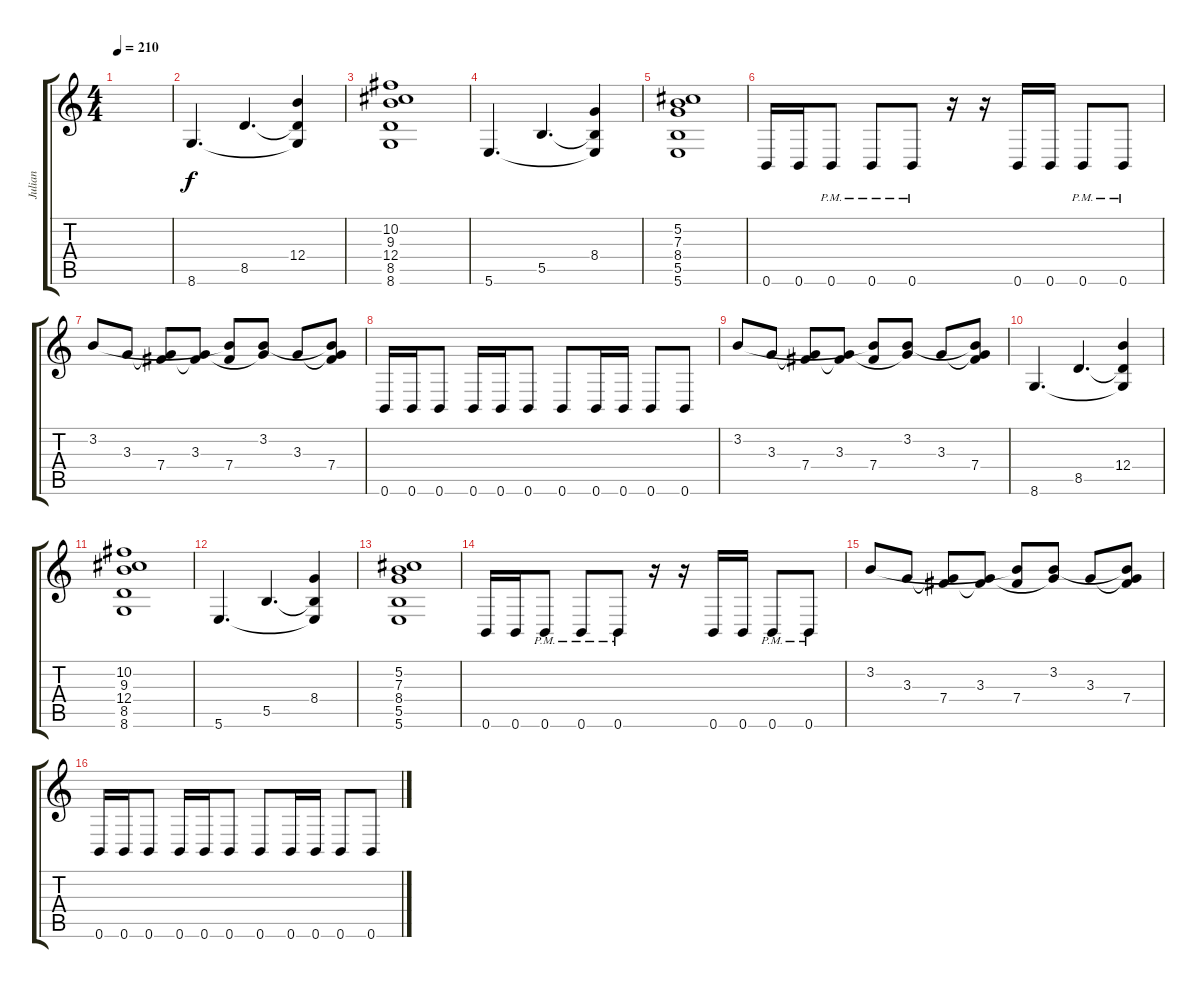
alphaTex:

\track ("Julian" "Julian") {instrument overdrivenguitar}
\staff {score tabs}
\tuning (Db4 Ab3 E3 B2 Gb2 B1) {hide}
\ts (4 4)
\tempo 210
\clef g2
\ks c
|
8.6.4{d} 8.5.4{d} (12.4 8.5{t} 8.6{t}).4 |
(10.2 9.3 12.4 8.5 8.6).1 |
5.6.4{d} 5.5.4{d} (8.4 5.5{t} 5.6{t}).4 |
(5.2 7.3 8.4 5.5 5.6).1 |
0.6.16 0.6.16 0.6{pm}.8 0.6{pm}.8 0.6{pm}.8 r.16 r.16 0.6.16 0.6.16 0.6{pm}.8 0.6{pm}.8 |
3.2.8 3.3.8 (3.3{t} 7.4).8 (3.3 7.4{t}).8 (3.2{t} 7.4).8 (3.2 3.3{t}).8 3.3.8 (3.2{t} 3.3{t} 7.4).8 |
0.6.16 0.6.16 0.6.8 0.6.16 0.6.16 0.6.8 0.6.8 0.6.16 0.6.16 0.6.8 0.6.8 |
3.2.8 3.3.8 (3.3{t} 7.4).8 (3.3 7.4{t}).8 (3.2{t} 7.4).8 (3.2 3.3{t}).8 3.3.8 (3.2{t} 3.3{t} 7.4).8 |
8.6.4{d} 8.5.4{d} (12.4 8.5{t} 8.6{t}).4 |
(10.2 9.3 12.4 8.5 8.6).1 |
5.6.4{d} 5.5.4{d} (8.4 5.5{t} 5.6{t}).4 |
(5.2 7.3 8.4 5.5 5.6).1 |
0.6.16 0.6.16 0.6{pm}.8 0.6{pm}.8 0.6{pm}.8 r.16 r.16 0.6.16 0.6.16 0.6{pm}.8 0.6{pm}.8 |
3.2.8 3.3.8 (3.3{t} 7.4).8 (3.3 7.4{t}).8 (3.2{t} 7.4).8 (3.2 3.3{t}).8 3.3.8 (3.2{t} 3.3{t} 7.4).8 |
0.6.16 0.6.16 0.6.8 0.6.16 0.6.16 0.6.8 0.6.8 0.6.16 0.6.16 0.6.8 0.6.8
